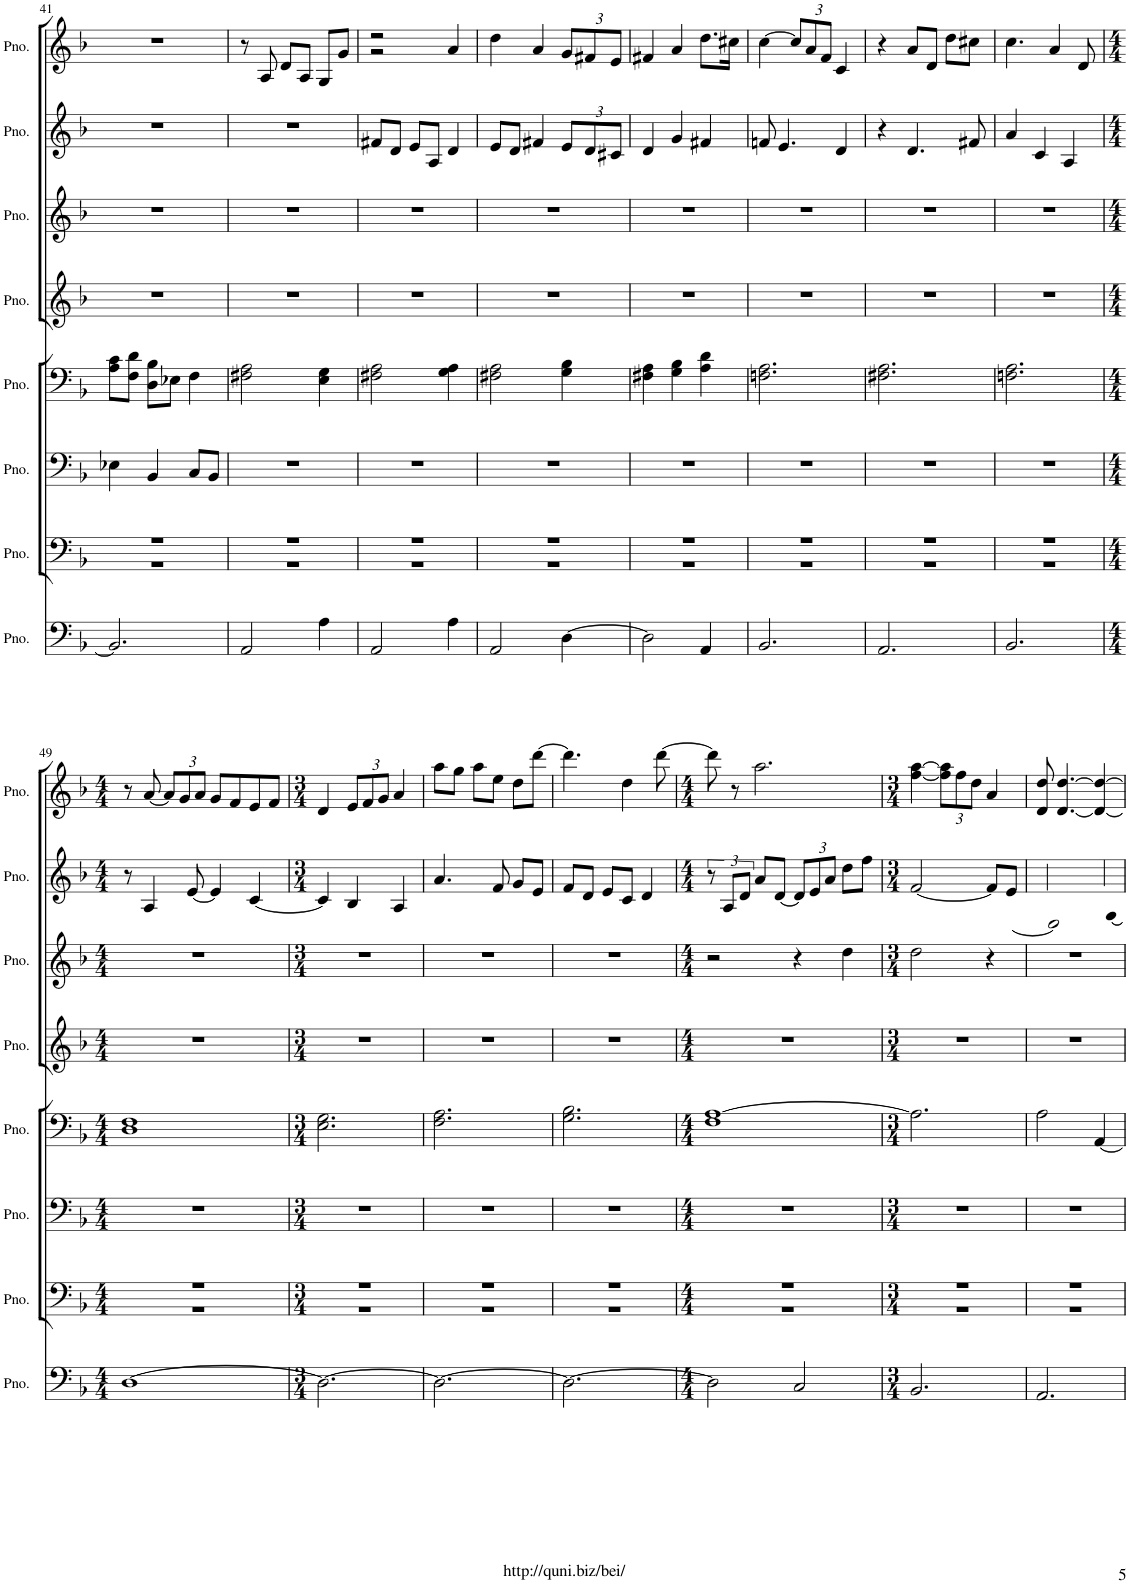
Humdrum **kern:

**kern	**kern	**kern	**kern	**kern	**kern	**kern	**kern
*part8	*part7	*part6	*part5	*part4	*part3	*part2	*part1
*staff8	*staff7	*staff6	*staff5	*staff4	*staff3	*staff2	*staff1
*I"Piano	*I"Piano	*I"Piano	*I"Piano	*I"Piano	*I"Piano	*I"Piano	*I"Piano
*I'Pno.	*I'Pno.	*I'Pno.	*I'Pno.	*I'Pno.	*I'Pno.	*I'Pno.	*I'Pno.
!!LO:PB:g=z
*clefF4	*clefF4	*clefF4	*clefF4	*clefG2	*clefG2	*clefG2	*clefG2
*k[b-]	*k[b-]	*k[b-]	*k[b-]	*k[b-]	*k[b-]	*k[b-]	*k[b-]
*M3/4	*M3/4	*M3/4	*M3/4	*M3/4	*M3/4	*M3/4	*M3/4
=41	=41	=41	=41	=41	=41	=41	=41
*	*^	*	*	*	*	*	*
2.BB-/]	2.r	2.r	4E-X\	8A\ 8c\L	2.r	2.r	2.r	2.r
.	.	.	.	8F\ 8d\J	.	.	.	.
.	.	.	4BB-/	8D\ 8B-\L	.	.	.	.
.	.	.	.	8E-X\J	.	.	.	.
.	.	.	8C/L	4F\	.	.	.	.
.	.	.	8BB-/J	.	.	.	.	.
=42	=42	=42	=42	=42	=42	=42	=42	=42
2AA/	2.r	2.r	2.r	2F#X\ 2A\	2.r	2.r	2.r	8r
.	.	.	.	.	.	.	.	8A/
.	.	.	.	.	.	.	.	8d/L
.	.	.	.	.	.	.	.	8A/J
4A\	.	.	.	4E\ 4G\	.	.	.	8G/L
.	.	.	.	.	.	.	.	8g/J
=43	=43	=43	=43	=43	=43	=43	=43	=43
*	*	*	*	*	*	*	*	*^
2AA/	2.r	2.r	2.r	2F#X\ 2A\	2.r	2.r	8f#X/L	2r	2r
.	.	.	.	.	.	.	8d/J	.	.
.	.	.	.	.	.	.	8e/L	.	.
.	.	.	.	.	.	.	8A/J	.	.
4A\	.	.	.	4G\ 4A\	.	.	4d/	4a/	4ryy
*	*	*	*	*	*	*	*	*v	*v
=44	=44	=44	=44	=44	=44	=44	=44	=44
2AA/	2.r	2.r	2.r	2F#X\ 2A\	2.r	2.r	8e/L	4dd\
.	.	.	.	.	.	.	8d/J	.
.	.	.	.	.	.	.	4f#X/	4a/
*	*	*	*	*	*	*	*Xbrackettup	*Xbrackettup
[4D\	.	.	.	4G\ 4B-\	.	.	12e/L	12g/L
.	.	.	.	.	.	.	12d/	12f#X/
.	.	.	.	.	.	.	12c#X/J	12e/J
=45	=45	=45	=45	=45	=45	=45	=45	=45
2D\]	2.r	2.r	2.r	4F#X\ 4A\	2.r	2.r	4d/	4f#X/
.	.	.	.	4G\ 4B-\	.	.	4g/	4a/
4AA/	.	.	.	4A\ 4d\	.	.	4f#X/	8.dd\L
.	.	.	.	.	.	.	.	16cc#X\Jk
=46	=46	=46	=46	=46	=46	=46	=46	=46
2.BB-/	2.r	2.r	2.r	2.Fn\ 2.A\	2.r	2.r	8fn/	[4cc\
.	.	.	.	.	.	.	4.e/	.
.	.	.	.	.	.	.	.	12cc/L]
.	.	.	.	.	.	.	.	12a/
.	.	.	.	.	.	.	.	12f/J
.	.	.	.	.	.	.	4d/	4c/
=47	=47	=47	=47	=47	=47	=47	=47	=47
2.AA/	2.r	2.r	2.r	2.F#X\ 2.A\	2.r	2.r	4r	4r
.	.	.	.	.	.	.	4.d/	8a/L
.	.	.	.	.	.	.	.	8d/J
.	.	.	.	.	.	.	.	8dd\L
.	.	.	.	.	.	.	8f#X/	8cc#X\J
=48	=48	=48	=48	=48	=48	=48	=48	=48
2.BB-/	2.r	2.r	2.r	2.Fn\ 2.A\	2.r	2.r	4a/	4.cc\
.	.	.	.	.	.	.	4c/	.
.	.	.	.	.	.	.	.	4a/
.	.	.	.	.	.	.	4A/	.
.	.	.	.	.	.	.	.	8d/
!!LO:LB:g=z
=49	=49	=49	=49	=49	=49	=49	=49	=49
*M4/4	*M4/4	*	*M4/4	*M4/4	*M4/4	*M4/4	*M4/4	*M4/4
[1D	1r	1r	1r	1D 1F	1r	1r	8r	8r
.	.	.	.	.	.	.	4A/	[8a/
.	.	.	.	.	.	.	.	12a/L]
.	.	.	.	.	.	.	.	12g/
.	.	.	.	.	.	.	[8e/	.
.	.	.	.	.	.	.	.	12a/J
.	.	.	.	.	.	.	4e/]	8g/L
.	.	.	.	.	.	.	.	8f/
.	.	.	.	.	.	.	[4c/	8e/
.	.	.	.	.	.	.	.	8f/J
=50	=50	=50	=50	=50	=50	=50	=50	=50
*M3/4	*M3/4	*	*M3/4	*M3/4	*M3/4	*M3/4	*M3/4	*M3/4
2.D\_	2.r	2.r	2.r	2.E\ 2.G\	2.r	2.r	4c/]	4d/
.	.	.	.	.	.	.	4B-/	12e/L
.	.	.	.	.	.	.	.	12f/
.	.	.	.	.	.	.	.	12g/J
.	.	.	.	.	.	.	4A/	4a/
=51	=51	=51	=51	=51	=51	=51	=51	=51
2.D\_	2.r	2.r	2.r	2.F\ 2.A\	2.r	2.r	4.a/	8aa\L
.	.	.	.	.	.	.	.	8gg\J
.	.	.	.	.	.	.	.	8aa\L
.	.	.	.	.	.	.	8f/	8ee\J
.	.	.	.	.	.	.	8g/L	8dd\L
.	.	.	.	.	.	.	8e/J	[8ddd\J
=52	=52	=52	=52	=52	=52	=52	=52	=52
2.D\_	2.r	2.r	2.r	2.G\ 2.B-\	2.r	2.r	8f/L	4.ddd\]
.	.	.	.	.	.	.	8d/J	.
.	.	.	.	.	.	.	8e/L	.
.	.	.	.	.	.	.	8c/J	4dd\
.	.	.	.	.	.	.	4d/	.
.	.	.	.	.	.	.	.	[8ddd\
=53	=53	=53	=53	=53	=53	=53	=53	=53
*M4/4	*M4/4	*	*M4/4	*M4/4	*M4/4	*M4/4	*M4/4	*M4/4
*	*	*	*	*	*	*	*brackettup	*
2D\]	1r	1r	1r	1F [1A	1r	2r	12r	8ddd\]
.	.	.	.	.	.	.	12A/L	.
.	.	.	.	.	.	.	.	8r
.	.	.	.	.	.	.	12d/J	.
.	.	.	.	.	.	.	8a/L	2.aa\
.	.	.	.	.	.	.	[8d/J	.
*	*	*	*	*	*	*	*Xbrackettup	*
2C/	.	.	.	.	.	4r	12d/L]	.
.	.	.	.	.	.	.	12e/	.
.	.	.	.	.	.	.	12a/J	.
.	.	.	.	.	.	4dd\	8dd\L	.
.	.	.	.	.	.	.	8ff\J	.
=54	=54	=54	=54	=54	=54	=54	=54	=54
*M3/4	*M3/4	*	*M3/4	*M3/4	*M3/4	*M3/4	*M3/4	*M3/4
2.BB-/	2.r	2.r	2.r	2.A\]	2.r	2dd\	[2f/	[4ff\ [4aa\
.	.	.	.	.	.	.	.	12ff\] 12aa\]L
.	.	.	.	.	.	.	.	12ff\
.	.	.	.	.	.	.	.	12dd\J
.	.	.	.	.	.	4r	8f/L]	4a/
.	.	.	.	.	.	.	[8e/J	.
=55	=55	=55	=55	=55	=55	=55	=55	=55
2.AA/	2.r	2.r	2.r	2A\	2.r	2.r	2e/]	8d/ 8dd/
.	.	.	.	.	.	.	.	[4.d/ [4.dd/
.	.	.	.	[4AA/	.	.	[4f/	4d/_ 4dd/_
*	*v	*v	*	*	*	*	*	*
=	=	=	=	=	=	=	=
*-	*-	*-	*-	*-	*-	*-	*-
